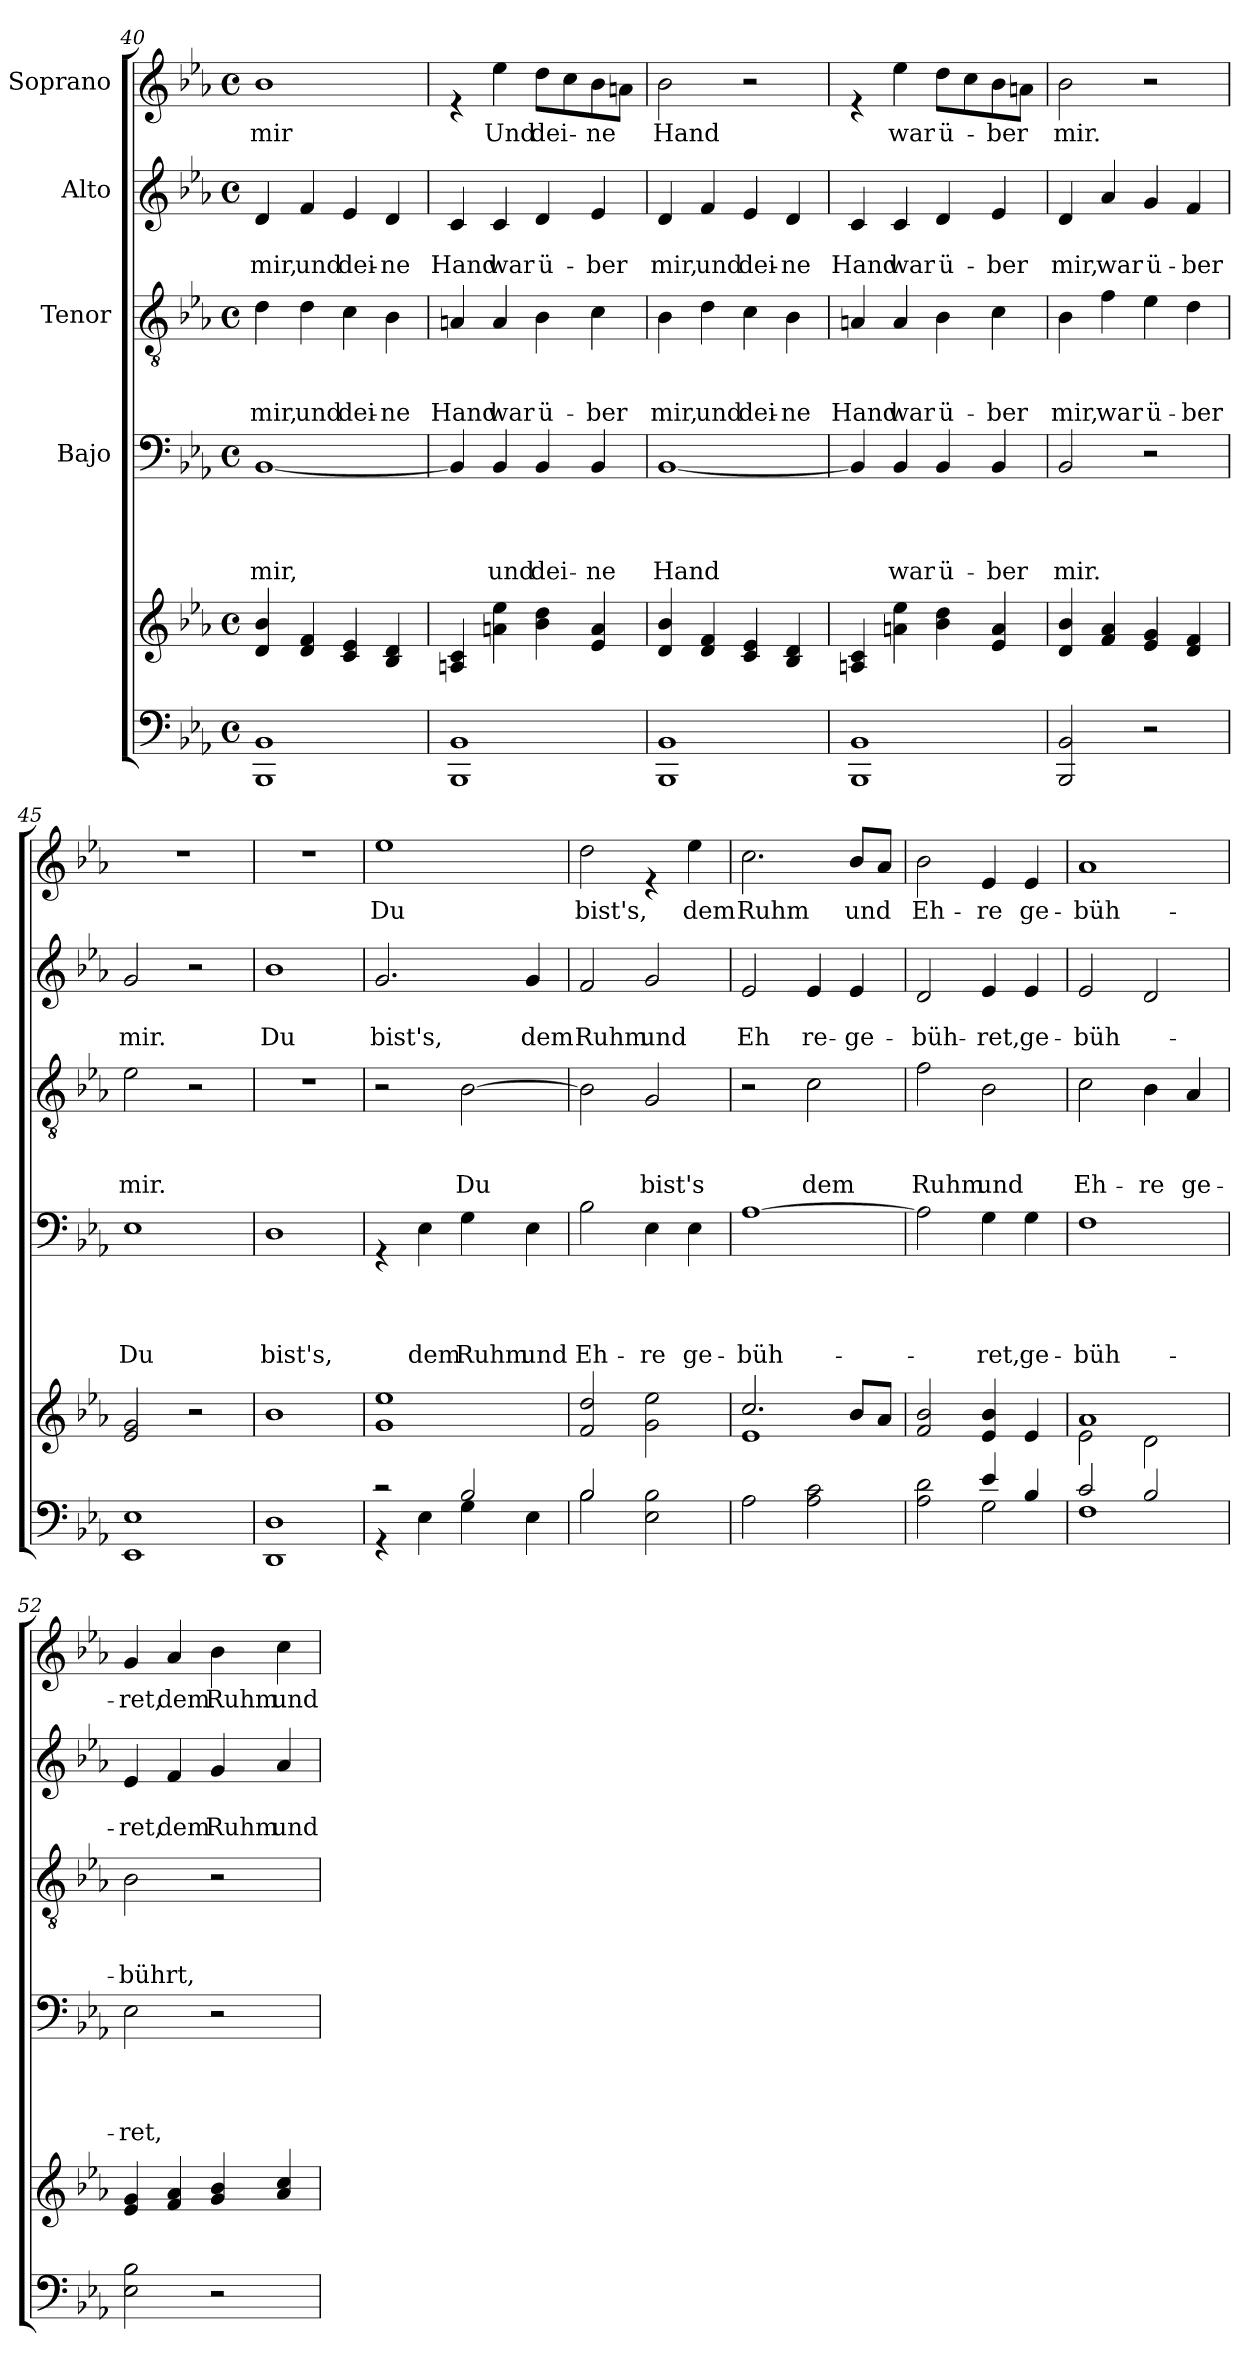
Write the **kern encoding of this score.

**kern	**kern	**kern	**text	**text	**text	**text	**kern	**text	**text	**text	**kern	**text	**text	**kern	**text
*part6	*part5	*part4	*part4	*part4	*part4	*part4	*part3	*part3	*part3	*part3	*part2	*part2	*part2	*part1	*part1
*staff6	*staff5	*staff4	*staff4	*staff4	*staff4	*staff4	*staff3	*staff3	*staff3	*staff3	*staff2	*staff2	*staff2	*staff1	*staff1
*	*	*I"Bajo	*	*	*	*	*I"Tenor	*	*	*	*I"Alto	*	*	*I"Soprano	*
*clefF4	*clefG2	*clefF4	*	*	*	*	*clefGv2	*	*	*	*clefG2	*	*	*clefG2	*
*k[b-e-a-]	*k[b-e-a-]	*k[b-e-a-]	*	*	*	*	*k[b-e-a-]	*	*	*	*k[b-e-a-]	*	*	*k[b-e-a-]	*
*E-:	*E-:	*E-:	*	*	*	*	*E-:	*	*	*	*E-:	*	*	*E-:	*
*M4/4	*M4/4	*M4/4	*	*	*	*	*M4/4	*	*	*	*M4/4	*	*	*M4/4	*
*met(c)	*met(c)	*met(c)	*	*	*	*	*met(c)	*	*	*	*met(c)	*	*	*met(c)	*
=40	=40	=40	=40	=40	=40	=40	=40	=40	=40	=40	=40	=40	=40	=40	=40
!	!	!	!	!	!	!LO:LY:b	!	!	!	!LO:LY:b	!	!	!LO:LY:b	!	!LO:LY:b
1BBB- 1BB-	4d/ 4b-/	[<1BB-	.	.	.	mir,	4d\	.	.	mir,	4d/	.	mir,	1b-	mir
!	!	!	!	!	!	!	!	!	!	!LO:LY:b	!	!	!LO:LY:b	!	!
.	4d/ 4f/	.	.	.	.	.	4d\	.	.	und	4f/	.	und	.	.
!	!	!	!	!	!	!	!	!	!	!LO:LY:b	!	!	!LO:LY:b	!	!
.	4c/ 4e-/	.	.	.	.	.	4c\	.	.	dei-	4e-/	.	dei-	.	.
!	!	!	!	!	!	!	!	!	!	!LO:LY:b	!	!	!LO:LY:b	!	!
.	4B-/ 4d/	.	.	.	.	.	4B-\	.	.	-ne	4d/	.	-ne	.	.
=41	=41	=41	=41	=41	=41	=41	=41	=41	=41	=41	=41	=41	=41	=41	=41
!	!	!	!	!	!	!	!	!	!	!LO:LY:b	!	!	!LO:LY:b	!	!
1BBB- 1BB-	4An/ 4c/	4BB-/]	.	.	.	.	4An/	.	.	Hand	4c/	.	Hand	4re	.
!	!	!	!	!	!	!LO:LY:b	!	!	!	!LO:LY:b	!	!	!LO:LY:b	!	!LO:LY:b
.	4an\ 4ee-\	4BB-/	.	.	.	und	4A/	.	.	war	4c/	.	war	4ee-\	Und
!	!	!	!	!	!	!LO:LY:b	!	!	!	!LO:LY:b	!	!	!LO:LY:b	!	!LO:LY:b
.	4b-\ 4dd\	4BB-/	.	.	.	dei-	4B-\	.	.	ü-	4d/	.	ü-	8dd\L	dei-
.	.	.	.	.	.	.	.	.	.	.	.	.	.	8cc\	.
!	!	!	!	!	!	!LO:LY:b	!	!	!	!LO:LY:b	!	!	!LO:LY:b	!	!LO:LY:b
.	4e-/ 4a/	4BB-/	.	.	.	-ne	4c\	.	.	-ber	4e-/	.	-ber	8b-\	-ne
.	.	.	.	.	.	.	.	.	.	.	.	.	.	8an\J	.
=42	=42	=42	=42	=42	=42	=42	=42	=42	=42	=42	=42	=42	=42	=42	=42
!	!	!	!	!	!	!LO:LY:b	!	!	!	!LO:LY:b	!	!	!LO:LY:b	!	!LO:LY:b
1BBB- 1BB-	4d/ 4b-/	[<1BB-	.	.	.	Hand	4B-\	.	.	mir,	4d/	.	mir,	2b-\	Hand
!	!	!	!	!	!	!	!	!	!	!LO:LY:b	!	!	!LO:LY:b	!	!
.	4d/ 4f/	.	.	.	.	.	4d\	.	.	und	4f/	.	und	.	.
!	!	!	!	!	!	!	!	!	!	!LO:LY:b	!	!	!LO:LY:b	!	!
.	4c/ 4e-/	.	.	.	.	.	4c\	.	.	dei-	4e-/	.	dei-	2r	.
!	!	!	!	!	!	!	!	!	!	!LO:LY:b	!	!	!LO:LY:b	!	!
.	4B-/ 4d/	.	.	.	.	.	4B-\	.	.	-ne	4d/	.	-ne	.	.
!!LO:LB:g=z
=43	=43	=43	=43	=43	=43	=43	=43	=43	=43	=43	=43	=43	=43	=43	=43
!	!	!	!	!	!	!	!	!	!	!LO:LY:b	!	!	!LO:LY:b	!	!
1BBB- 1BB-	4An/ 4c/	4BB-/]	.	.	.	.	4An/	.	.	Hand	4c/	.	Hand	4re	.
!	!	!	!	!	!	!LO:LY:b	!	!	!	!LO:LY:b	!	!	!LO:LY:b	!	!LO:LY:b
.	4an\ 4ee-\	4BB-/	.	.	.	war	4A/	.	.	war	4c/	.	war	4ee-\	war
!	!	!	!	!	!	!LO:LY:b	!	!	!	!LO:LY:b	!	!	!LO:LY:b	!	!LO:LY:b
.	4b-\ 4dd\	4BB-/	.	.	.	ü-	4B-\	.	.	ü-	4d/	.	ü-	8dd\L	ü-
.	.	.	.	.	.	.	.	.	.	.	.	.	.	8cc\	.
!	!	!	!	!	!	!LO:LY:b	!	!	!	!LO:LY:b	!	!	!LO:LY:b	!	!LO:LY:b
.	4e-/ 4a/	4BB-/	.	.	.	-ber	4c\	.	.	-ber	4e-/	.	-ber	8b-\	-ber
.	.	.	.	.	.	.	.	.	.	.	.	.	.	8an\J	.
=44	=44	=44	=44	=44	=44	=44	=44	=44	=44	=44	=44	=44	=44	=44	=44
!	!	!	!	!	!	!LO:LY:b	!	!	!	!LO:LY:b	!	!	!LO:LY:b	!	!LO:LY:b
2BBB-/ 2BB-/	4d/ 4b-/	2BB-/	.	.	.	mir.	4B-\	.	.	mir,	4d/	.	mir,	2b-\	mir.
!	!	!	!	!	!	!	!	!	!	!LO:LY:b	!	!	!LO:LY:b	!	!
.	4f/ 4a-/	.	.	.	.	.	4f\	.	.	war	4a-/	.	war	.	.
!	!	!	!	!	!	!	!	!	!	!LO:LY:b	!	!	!LO:LY:b	!	!
2r	4e-/ 4g/	2r	.	.	.	.	4e-\	.	.	ü-	4g/	.	ü-	2r	.
!	!	!	!	!	!	!	!	!	!	!LO:LY:b	!	!	!LO:LY:b	!	!
.	4d/ 4f/	.	.	.	.	.	4d\	.	.	-ber	4f/	.	-ber	.	.
!!LO:PB:g=z
=45	=45	=45	=45	=45	=45	=45	=45	=45	=45	=45	=45	=45	=45	=45	=45
!	!	!	!	!	!	!LO:LY:b	!	!	!	!LO:LY:b	!	!	!LO:LY:b	!	!
1EE- 1E-	2e-/ 2g/	1E-	.	.	.	Du	2e-\	.	.	mir.	2g/	.	mir.	1r	.
.	2r	.	.	.	.	.	2r	.	.	.	2r	.	.	.	.
=46	=46	=46	=46	=46	=46	=46	=46	=46	=46	=46	=46	=46	=46	=46	=46
!	!	!	!	!	!	!LO:LY:b	!	!	!	!	!	!	!LO:LY:b	!	!
1DD 1D	1b-	1D	.	.	.	bist's,	1r	.	.	.	1b-	.	Du	1r	.
=47	=47	=47	=47	=47	=47	=47	=47	=47	=47	=47	=47	=47	=47	=47	=47
*^	*	*	*	*	*	*	*	*	*	*	*	*	*	*	*
!	!	!	!	!	!	!	!	!	!	!	!	!	!	!LO:LY:b	!	!LO:LY:b
2rc	4rGG	1g 1ee-	4rGG	.	.	.	.	2r	.	.	.	2.g/	.	bist's,	1ee-	Du
!	!	!	!	!	!	!	!LO:LY:b	!	!	!	!	!	!	!	!	!
.	4E-\	.	4E-\	.	.	.	dem	.	.	.	.	.	.	.	.	.
!	!	!	!	!	!	!	!LO:LY:b	!	!	!	!LO:LY:b	!	!	!	!	!
2B-/	4G\	.	4G\	.	.	.	Ruhm	[>2B-\	.	.	Du	.	.	.	.	.
!	!	!	!	!	!	!	!LO:LY:b	!	!	!	!	!	!	!LO:LY:b	!	!
.	4E-\	.	4E-\	.	.	.	und	.	.	.	.	4g/	.	dem	.	.
=48	=48	=48	=48	=48	=48	=48	=48	=48	=48	=48	=48	=48	=48	=48	=48	=48
!	!	!	!	!	!	!	!LO:LY:b	!	!	!	!	!	!	!LO:LY:b	!	!LO:LY:b
2B-/	2B-\	2f/ 2dd/	2B-\	.	.	.	Eh-	2B-\]	.	.	.	2f/	.	Ruhm	2dd\	bist's,
!	!	!	!	!	!	!	!LO:LY:b	!	!	!	!LO:LY:b	!	!	!LO:LY:b	!	!
2E-\ 2B-\	2ryy	2g\ 2ee-\	4E-\	.	.	.	-re	2G/	.	.	bist's	2g/	.	und	4re	.
!	!	!	!	!	!	!	!LO:LY:b	!	!	!	!	!	!	!	!	!LO:LY:b
.	.	.	4E-\	.	.	.	ge-	.	.	.	.	.	.	.	4ee-\	dem
*v	*v	*	*	*	*	*	*	*	*	*	*	*	*	*	*	*
=49	=49	=49	=49	=49	=49	=49	=49	=49	=49	=49	=49	=49	=49	=49	=49
*	*^	*	*	*	*	*	*	*	*	*	*	*	*	*	*
!	!	!	!	!	!	!	!LO:LY:b	!	!	!	!	!	!	!LO:LY:b	!	!LO:LY:b
2A-\	2.cc/	1e-	[>1A-	.	.	.	-büh-	2r	.	.	.	2e-/	.	Eh	2.cc\	Ruhm
!	!	!	!	!	!	!	!	!	!	!	!LO:LY:b	!	!	!LO:LY:b	!	!
2A-\ 2c\	.	.	.	.	.	.	.	2c\	.	.	dem	4e-/	.	re-	.	.
!	!	!	!	!	!	!	!	!	!	!	!	!	!	!LO:LY:b	!	!LO:LY:b
.	8b-/L	.	.	.	.	.	.	.	.	.	.	4e-/	.	-ge-	8b-/L	und
.	8a-/J	.	.	.	.	.	.	.	.	.	.	.	.	.	8a-/J	.
*	*v	*v	*	*	*	*	*	*	*	*	*	*	*	*	*	*
=50	=50	=50	=50	=50	=50	=50	=50	=50	=50	=50	=50	=50	=50	=50	=50
*^	*	*	*	*	*	*	*	*	*	*	*	*	*	*	*
!	!	!	!	!	!	!	!	!	!	!	!LO:LY:b	!	!	!LO:LY:b	!	!LO:LY:b
2A-\ 2d\	2ryy	2f/ 2b-/	2A-\]	.	.	.	.	2f\	.	.	Ruhm	2d/	.	-büh-	2b-\	Eh-
!	!	!	!	!	!	!	!LO:LY:b	!	!	!	!LO:LY:b	!	!	!LO:LY:b	!	!LO:LY:b
4e-/	2G\	4e-/ 4b-/	4G\	.	.	.	-ret,	2B-\	.	.	und	4e-/	.	-ret,	4e-/	-re
!	!	!	!	!	!	!	!LO:LY:b	!	!	!	!	!	!	!LO:LY:b	!	!LO:LY:b
4B-/	.	4e-/	4G\	.	.	.	ge-	.	.	.	.	4e-/	.	ge-	4e-/	ge-
=51	=51	=51	=51	=51	=51	=51	=51	=51	=51	=51	=51	=51	=51	=51	=51	=51
*	*	*^	*	*	*	*	*	*	*	*	*	*	*	*	*	*
!	!	!	!	!	!	!	!	!LO:LY:b	!	!	!	!LO:LY:b	!	!	!LO:LY:b	!	!LO:LY:b
2c/	1F	1a-	2e-\	1F	.	.	.	-büh-	2c\	.	.	Eh-	2e-/	.	-büh-	1a-	-büh-
!	!	!	!	!	!	!	!	!	!	!	!	!LO:LY:b	!	!	!	!	!
2B-/	.	.	2d\	.	.	.	.	.	4B-\	.	.	-re	2d/	.	.	.	.
!	!	!	!	!	!	!	!	!	!	!	!	!LO:LY:b	!	!	!	!	!
.	.	.	.	.	.	.	.	.	4A-/	.	.	ge-	.	.	.	.	.
*v	*v	*	*	*	*	*	*	*	*	*	*	*	*	*	*	*	*
*	*v	*v	*	*	*	*	*	*	*	*	*	*	*	*	*	*
!!LO:LB:g=z
=52	=52	=52	=52	=52	=52	=52	=52	=52	=52	=52	=52	=52	=52	=52	=52
!	!	!	!	!	!	!LO:LY:b	!	!	!	!LO:LY:b	!	!	!LO:LY:b	!	!LO:LY:b
2E-\ 2B-\	4e-/ 4g/	2E-\	.	.	.	-ret,	2B-\	.	.	-bührt,	4e-/	.	-ret,	4g/	-ret,
!	!	!	!	!	!	!	!	!	!	!	!	!	!LO:LY:b	!	!LO:LY:b
.	4f/ 4a-/	.	.	.	.	.	.	.	.	.	4f/	.	dem	4a-/	dem
!	!	!	!	!	!	!	!	!	!	!	!	!	!LO:LY:b	!	!LO:LY:b
2r	4g/ 4b-/	2r	.	.	.	.	2r	.	.	.	4g/	.	Ruhm	4b-\	Ruhm
!	!	!	!	!	!	!	!	!	!	!	!	!	!LO:LY:b	!	!LO:LY:b
.	4a-/ 4cc/	.	.	.	.	.	.	.	.	.	4a-/	.	und	4cc\	und
=	=	=	=	=	=	=	=	=	=	=	=	=	=	=	=
*-	*-	*-	*-	*-	*-	*-	*-	*-	*-	*-	*-	*-	*-	*-	*-
